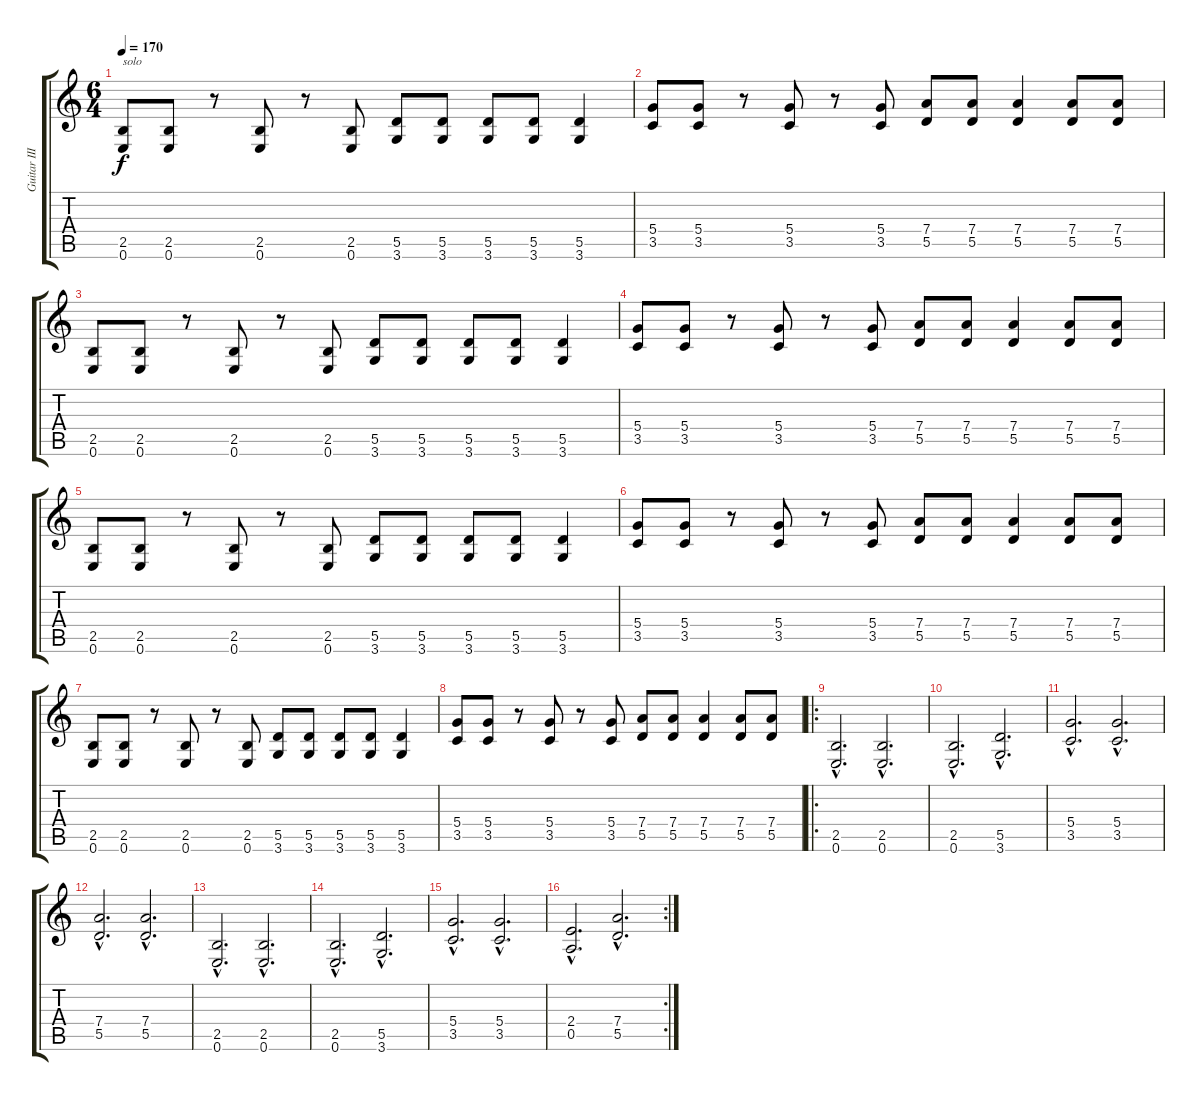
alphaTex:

\track ("Guitar III" "Guitar III") {instrument distortionguitar}
\staff {score tabs}
\tuning (E4 B3 G3 D3 A2 E2) {hide}
\ts (6 4)
\tempo 170
\clef g2
\ks c
(2.5 0.6).8{txt "solo" dy f} (2.5 0.6).8 r.8 (2.5 0.6).8 r.8 (2.5 0.6).8 (5.5 3.6).8 (5.5 3.6).8 (5.5 3.6).8 (5.5 3.6).8 (5.5 3.6).4 |
(5.4 3.5).8 (5.4 3.5).8 r.8 (5.4 3.5).8 r.8 (5.4 3.5).8 (7.4 5.5).8 (7.4 5.5).8 (7.4 5.5).4 (7.4 5.5).8 (7.4 5.5).8 |
(2.5 0.6).8 (2.5 0.6).8 r.8 (2.5 0.6).8 r.8 (2.5 0.6).8 (5.5 3.6).8 (5.5 3.6).8 (5.5 3.6).8 (5.5 3.6).8 (5.5 3.6).4 |
(5.4 3.5).8 (5.4 3.5).8 r.8 (5.4 3.5).8 r.8 (5.4 3.5).8 (7.4 5.5).8 (7.4 5.5).8 (7.4 5.5).4 (7.4 5.5).8 (7.4 5.5).8 |
(2.5 0.6).8 (2.5 0.6).8 r.8 (2.5 0.6).8 r.8 (2.5 0.6).8 (5.5 3.6).8 (5.5 3.6).8 (5.5 3.6).8 (5.5 3.6).8 (5.5 3.6).4 |
(5.4 3.5).8 (5.4 3.5).8 r.8 (5.4 3.5).8 r.8 (5.4 3.5).8 (7.4 5.5).8 (7.4 5.5).8 (7.4 5.5).4 (7.4 5.5).8 (7.4 5.5).8 |
(2.5 0.6).8 (2.5 0.6).8 r.8 (2.5 0.6).8 r.8 (2.5 0.6).8 (5.5 3.6).8 (5.5 3.6).8 (5.5 3.6).8 (5.5 3.6).8 (5.5 3.6).4 |
(5.4 3.5).8 (5.4 3.5).8 r.8 (5.4 3.5).8 r.8 (5.4 3.5).8 (7.4 5.5).8 (7.4 5.5).8 (7.4 5.5).4 (7.4 5.5).8 (7.4 5.5).8 |
\ro
(2.5{hac} 0.6{hac}).2{d} (2.5{hac} 0.6{hac}).2{d} |
(2.5{hac} 0.6{hac}).2{d} (5.5{hac} 3.6{hac}).2{d} |
(5.4{hac} 3.5{hac}).2{d} (5.4{hac} 3.5{hac}).2{d} |
(7.4{hac} 5.5{hac}).2{d} (7.4{hac} 5.5{hac}).2{d} |
(2.5{hac} 0.6{hac}).2{d} (2.5{hac} 0.6{hac}).2{d} |
(2.5{hac} 0.6{hac}).2{d} (5.5{hac} 3.6{hac}).2{d} |
(5.4{hac} 3.5{hac}).2{d} (5.4{hac} 3.5{hac}).2{d} |
\rc 2
(2.4{hac} 0.5{hac}).2{d} (7.4{hac} 5.5{hac}).2{d}
